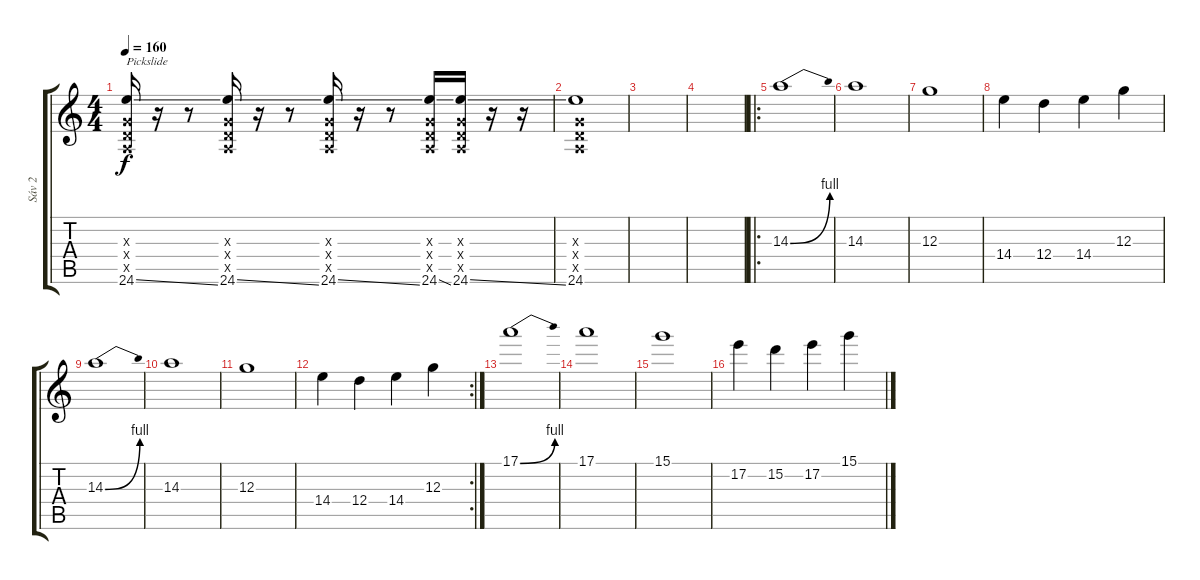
\track ("Sáv 2" "Sáv 2") {instrument distortionguitar}
\staff {score tabs}
\tuning (E4 B3 G3 D3 A2 E2) {hide}
\ts (4 4)
\tempo 160
\clef g2
\ks c
(0.3{x} 0.4{x} 0.5{x} 24.6{ss}).16{txt "Pickslide" dy f} r.16 r.8 (0.3{x} 0.4{x} 0.5{x} 24.6{ss}).16 r.16 r.8 (0.3{x} 0.4{x} 0.5{x} 24.6{ss}).16 r.16 r.8 (0.3{x} 0.4{x} 0.5{x} 24.6{ss}).16 (0.3{x} 0.4{x} 0.5{x} 24.6{ss}).16 r.16 r.16 |
(0.3{x} 0.4{x} 0.5{x} 24.6).1 |
|
|
\ro
14.3{be (bend 0 0 60 4)}.1{instrument distortionguitar} |
14.3.1 |
12.3.1 |
14.4.4 12.4.4 14.4.4 12.3.4 |
14.3{be (bend 0 0 60 4)}.1{instrument distortionguitar} |
14.3.1 |
12.3.1 |
\rc 2
14.4.4 12.4.4 14.4.4 12.3.4 |
17.1{be (bend 0 0 60 4)}.1{instrument distortionguitar} |
17.1.1 |
15.1.1 |
17.2.4 15.2.4 17.2.4 15.1.4
